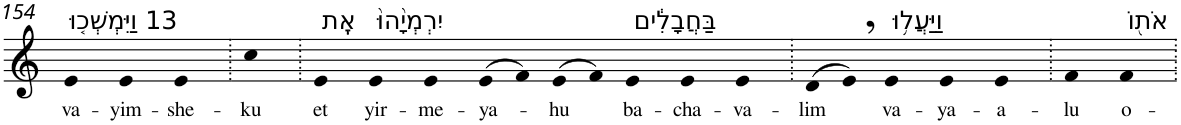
**kern	**text
*part1	*part1
*staff1	*staff1
*I"Piano	*
*I'Pno	*
!!LO:PB:g=z
*clefG2	*
*k[]	*
=154	=154
!LO:TX:a:t=13 וַיִּמְשְׁכ֤וּ	!
!	!LO:LY:b
4e	va-
!	!LO:LY:b
4e	-yim-
!	!LO:LY:b
4e	-she-
=155.	=155.
!	!LO:LY:b
4cc	-ku
=156.	=156.
!LO:TX:a:t=אֶֽת	!
!	!LO:LY:b
4e	et
!LO:TX:a:t=יִרְמְיָ֙הוּ֙	!
!	!LO:LY:b
4e	yir-
!	!LO:LY:b
4e	-me-
!	!LO:LY:b
(>8e	-ya-
8f)	.
!	!LO:LY:b
(>8e	-hu
8f)	.
!LO:TX:a:t=בַּחֲבָלִ֔ים	!
!	!LO:LY:b
4e	ba-
!	!LO:LY:b
4e	-cha-
!	!LO:LY:b
4e	-va-
=157.	=157.
!	!LO:LY:b
(>8d	-lim
8e,)	.
!LO:TX:a:t=וַיַּעֲל֥וּ	!
!	!LO:LY:b
4e	va-
!	!LO:LY:b
4e	-ya-
!	!LO:LY:b
4e	-a-
=158.	=158.
!	!LO:LY:b
4f	-lu
!LO:TX:a:t=אֹת֖וֹ	!
!	!LO:LY:b
4f	o-
=.	=.
*-	*-
